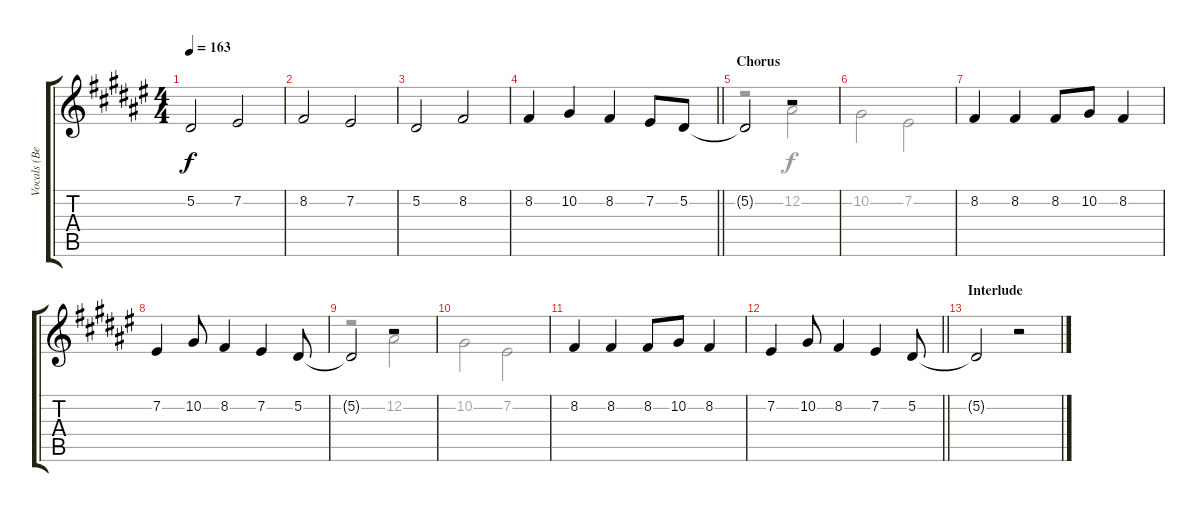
\track ("Vocals (Ben)" "Vocals (Be") {instrument violin}
\staff {score tabs}
\tuning (Eb4 Bb3 Gb3 Db3 Ab2 Eb2) {hide}
\voice
\ts (4 4)
\tempo 163
\clef g2
\ks d#minor
5.2{t}.2{dy f} 7.2.2 |
8.2.2 7.2.2 |
5.2.2 8.2.2 |
\barLineRight lightlight
8.2.4 10.2.4 8.2.4 7.2.8 5.2.8 |
\section ("" "Chorus")
5.2{t}.2 r.2 |
|
8.2.4 8.2.4 8.2.8 10.2.8 8.2.4 |
7.2.4 10.2.8 8.2.4 7.2.4 5.2.8 |
5.2{t}.2 r.2 |
|
8.2.4 8.2.4 8.2.8 10.2.8 8.2.4 |
\barLineRight lightlight
7.2.4 10.2.8 8.2.4 7.2.4 5.2.8 |
\section ("" "Interlude")
5.2{t}.2 r.2 |
|
|
\voice
\clef g2
\ottava regular
\simile none
\ks d#minor
|
|
|
\barLineRight lightlight
|
r.2 12.2.2 |
10.2.2 7.2.2 |
|
|
r.2 12.2.2 |
10.2.2 7.2.2 |
|
\barLineRight lightlight
|
|
|
|
